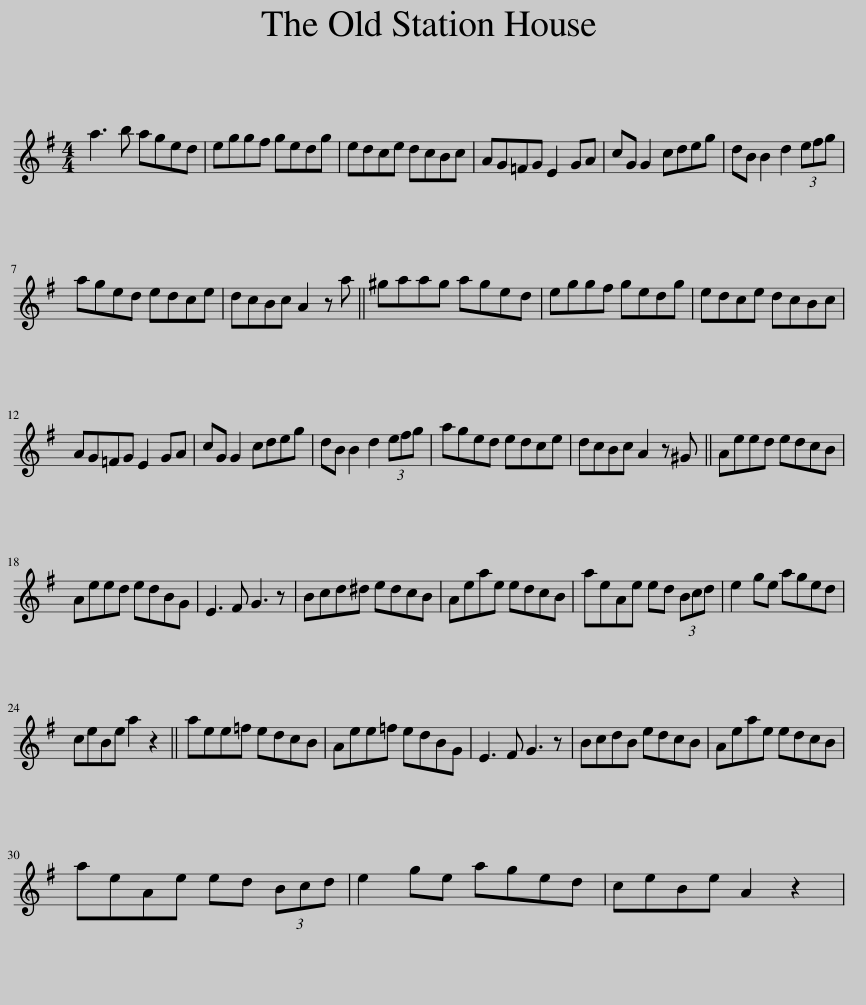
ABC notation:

X:1
L:1/8
M:4/4
I:linebreak $
K:G
V:1 treble
V:1
 a3 b aged | eggf gedg | edce dcBc | AG=FG E2 GA | cG G2 cdeg | %5
 dB B2 d2 (3efg |$ aged edce | dcBc A2 z a || ^gaag aged | eggf gedg | %10
 edce dcBc |$ AG=FG E2 GA | cG G2 cdeg | dB B2 d2 (3efg | aged edce | %15
 dcBc A2 z ^G || Aeed edcB |$ Aeed edBG | E3 F G3 z | Bcd^d edcB | %20
 Aeae edcB | aeAe ed (3Bcd | e2 ge aged |$ ceBe a2 z2 || aee=f edcB | %25
 Aee=f edBG | E3 F G3 z | BcdB edcB | Aeae edcB |$ aeAe ed (3Bcd | %30
 e2 ge aged | ceBe A2 z2 | %32
